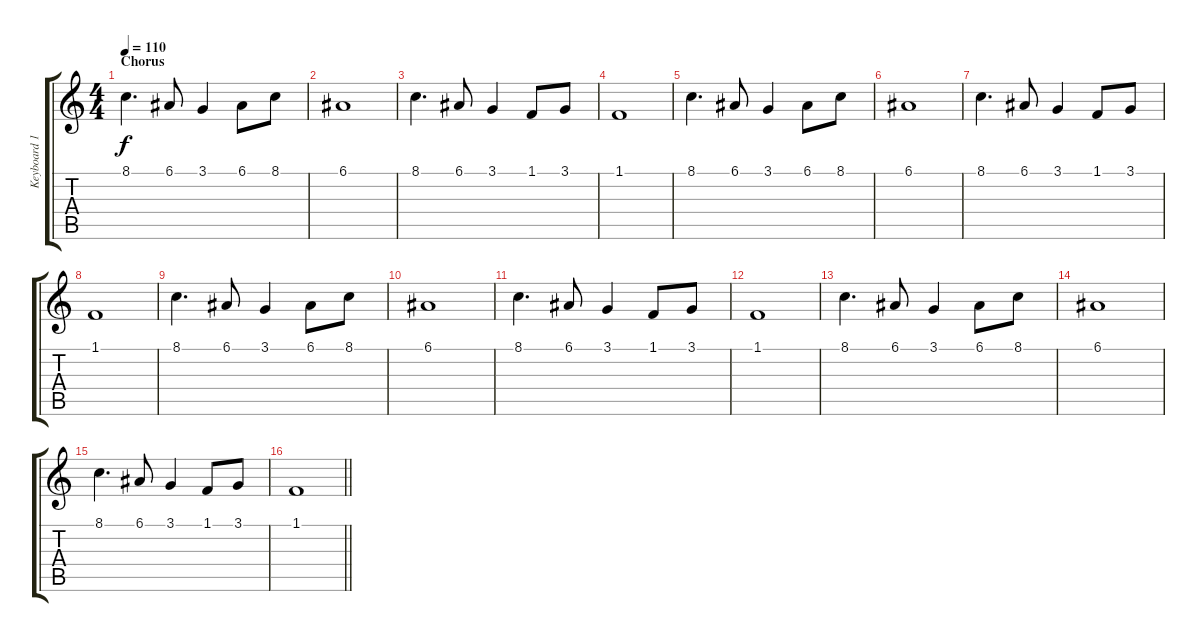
\track ("Keyboard 1 (Mid)" "Keyboard 1") {instrument stringensemble1}
\staff {score tabs}
\tuning (E4 B3 G3 D3 A2 E2) {hide}
\ts (4 4)
\section ("" "Chorus")
\tempo 110
\clef g2
\ks c
8.1.4{d dy f} 6.1.8 3.1.4 6.1.8 8.1.8 |
6.1.1 |
8.1.4{d} 6.1.8 3.1.4 1.1.8 3.1.8 |
1.1.1 |
8.1.4{d} 6.1.8 3.1.4 6.1.8 8.1.8 |
6.1.1 |
8.1.4{d} 6.1.8 3.1.4 1.1.8 3.1.8 |
1.1.1 |
8.1.4{d} 6.1.8 3.1.4 6.1.8 8.1.8 |
6.1.1 |
8.1.4{d} 6.1.8 3.1.4 1.1.8 3.1.8 |
1.1.1 |
8.1.4{d} 6.1.8 3.1.4 6.1.8 8.1.8 |
6.1.1 |
8.1.4{d} 6.1.8 3.1.4 1.1.8 3.1.8 |
\barLineRight lightlight
1.1.1
